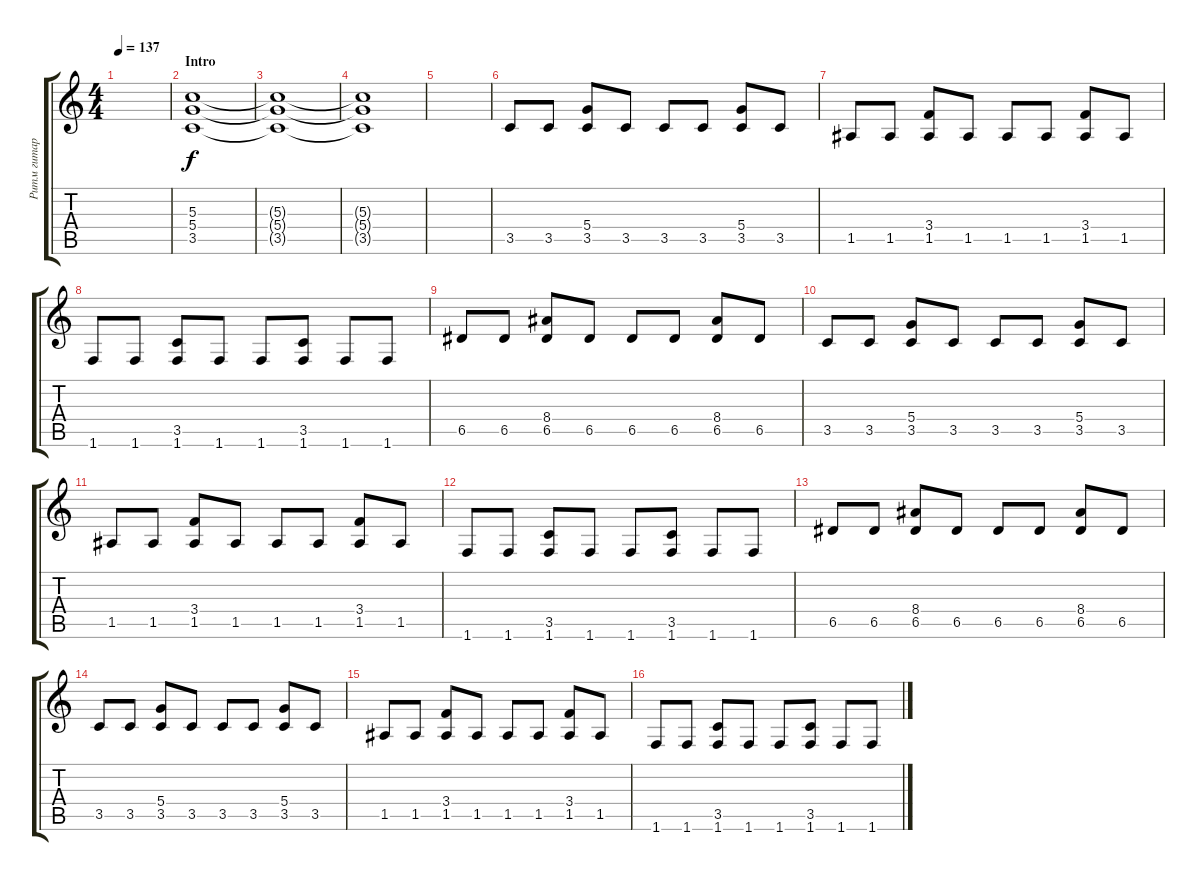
\track ("Ритм гитара" "Ритм гитар") {instrument distortionguitar}
\staff {score tabs}
\tuning (E4 B3 G3 D3 A2 E2) {hide}
\ts (4 4)
\tempo 137
\clef g2
\ks c
|
\section ("" "Intro")
(5.3 5.4 3.5).1 |
(5.3{t} 5.4{t} 3.5{t}).1 |
(5.3{t} 5.4{t} 3.5{t}).1 |
|
3.5.8 3.5.8 (5.4 3.5).8 3.5.8 3.5.8 3.5.8 (5.4 3.5).8 3.5.8 |
1.5.8 1.5.8 (3.4 1.5).8 1.5.8 1.5.8 1.5.8 (3.4 1.5).8 1.5.8 |
1.6.8 1.6.8 (3.5 1.6).8 1.6.8 1.6.8 (3.5 1.6).8 1.6.8 1.6.8 |
6.5.8 6.5.8 (8.4 6.5).8 6.5.8 6.5.8 6.5.8 (8.4 6.5).8 6.5.8 |
3.5.8 3.5.8 (5.4 3.5).8 3.5.8 3.5.8 3.5.8 (5.4 3.5).8 3.5.8 |
1.5.8 1.5.8 (3.4 1.5).8 1.5.8 1.5.8 1.5.8 (3.4 1.5).8 1.5.8 |
1.6.8 1.6.8 (3.5 1.6).8 1.6.8 1.6.8 (3.5 1.6).8 1.6.8 1.6.8 |
6.5.8 6.5.8 (8.4 6.5).8 6.5.8 6.5.8 6.5.8 (8.4 6.5).8 6.5.8 |
3.5.8 3.5.8 (5.4 3.5).8 3.5.8 3.5.8 3.5.8 (5.4 3.5).8 3.5.8 |
1.5.8 1.5.8 (3.4 1.5).8 1.5.8 1.5.8 1.5.8 (3.4 1.5).8 1.5.8 |
1.6.8 1.6.8 (3.5 1.6).8 1.6.8 1.6.8 (3.5 1.6).8 1.6.8 1.6.8
